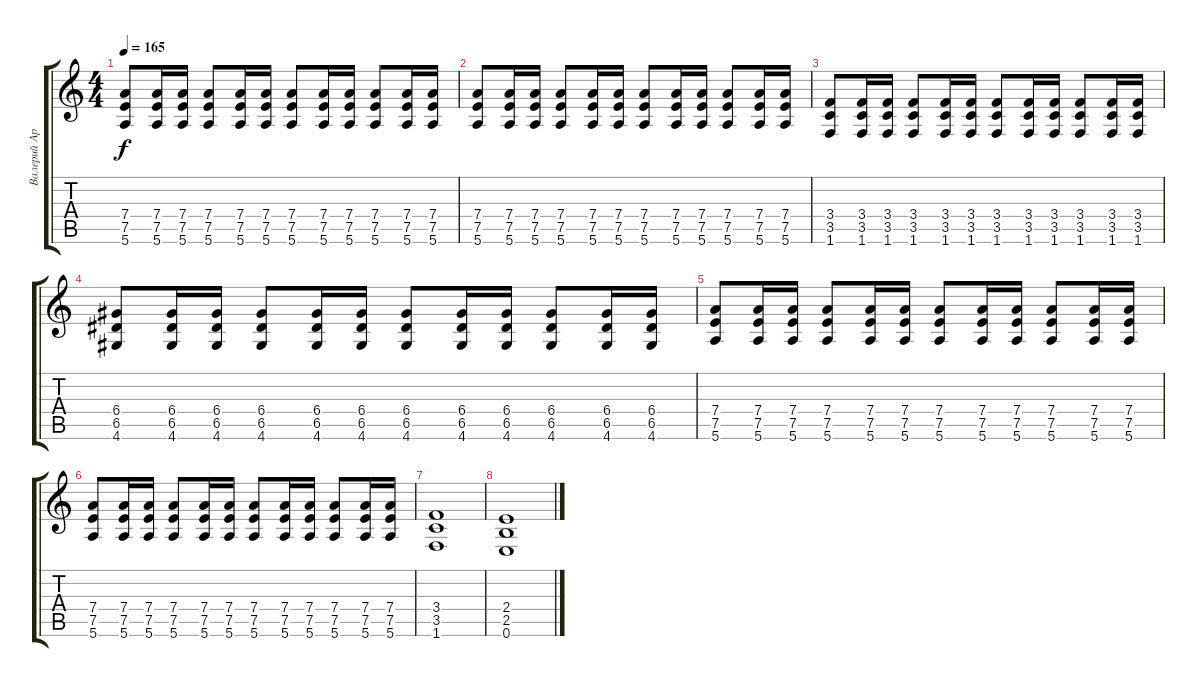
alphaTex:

\track ("Валерий Аркадин" "Валерий Ар") {instrument distortionguitar}
\staff {score tabs}
\tuning (E4 B3 G3 D3 A2 E2) {hide}
\ts (4 4)
\tempo 165
\clef g2
\ks c
(7.4 7.5 5.6).8{dy f} (7.4 7.5 5.6).16 (7.4 7.5 5.6).16 (7.4 7.5 5.6).8 (7.4 7.5 5.6).16 (7.4 7.5 5.6).16 (7.4 7.5 5.6).8 (7.4 7.5 5.6).16 (7.4 7.5 5.6).16 (7.4 7.5 5.6).8 (7.4 7.5 5.6).16 (7.4 7.5 5.6).16 |
(7.4 7.5 5.6).8 (7.4 7.5 5.6).16 (7.4 7.5 5.6).16 (7.4 7.5 5.6).8 (7.4 7.5 5.6).16 (7.4 7.5 5.6).16 (7.4 7.5 5.6).8 (7.4 7.5 5.6).16 (7.4 7.5 5.6).16 (7.4 7.5 5.6).8 (7.4 7.5 5.6).16 (7.4 7.5 5.6).16 |
(3.4 3.5 1.6).8 (3.4 3.5 1.6).16 (3.4 3.5 1.6).16 (3.4 3.5 1.6).8 (3.4 3.5 1.6).16 (3.4 3.5 1.6).16 (3.4 3.5 1.6).8 (3.4 3.5 1.6).16 (3.4 3.5 1.6).16 (3.4 3.5 1.6).8 (3.4 3.5 1.6).16 (3.4 3.5 1.6).16 |
(6.4 6.5 4.6).8 (6.4 6.5 4.6).16 (6.4 6.5 4.6).16 (6.4 6.5 4.6).8 (6.4 6.5 4.6).16 (6.4 6.5 4.6).16 (6.4 6.5 4.6).8 (6.4 6.5 4.6).16 (6.4 6.5 4.6).16 (6.4 6.5 4.6).8 (6.4 6.5 4.6).16 (6.4 6.5 4.6).16 |
(7.4 7.5 5.6).8 (7.4 7.5 5.6).16 (7.4 7.5 5.6).16 (7.4 7.5 5.6).8 (7.4 7.5 5.6).16 (7.4 7.5 5.6).16 (7.4 7.5 5.6).8 (7.4 7.5 5.6).16 (7.4 7.5 5.6).16 (7.4 7.5 5.6).8 (7.4 7.5 5.6).16 (7.4 7.5 5.6).16 |
(7.4 7.5 5.6).8 (7.4 7.5 5.6).16 (7.4 7.5 5.6).16 (7.4 7.5 5.6).8 (7.4 7.5 5.6).16 (7.4 7.5 5.6).16 (7.4 7.5 5.6).8 (7.4 7.5 5.6).16 (7.4 7.5 5.6).16 (7.4 7.5 5.6).8 (7.4 7.5 5.6).16 (7.4 7.5 5.6).16 |
(3.4 3.5 1.6).1 |
(2.4 2.5 0.6).1
